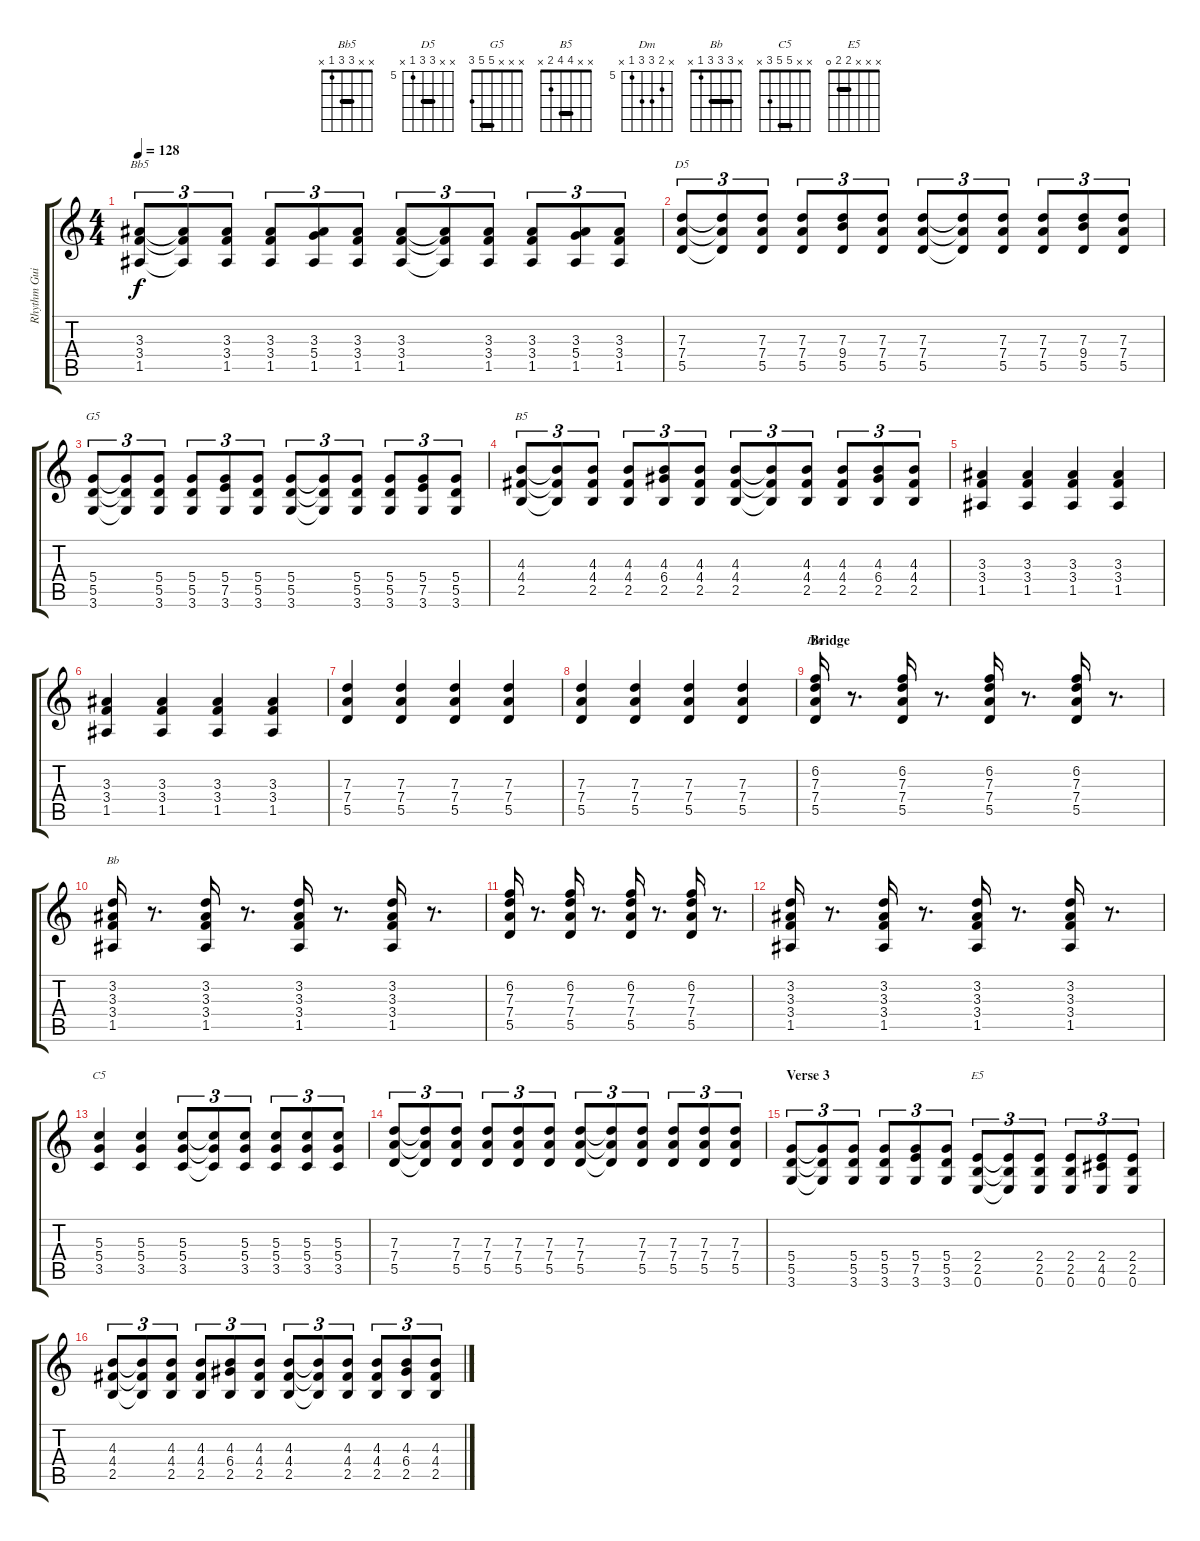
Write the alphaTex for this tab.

\track ("Rhythm Guitar" "Rhythm Gui") {instrument overdrivenguitar}
\staff {score tabs}
\tuning (E4 B3 G3 D3 A2 E2) {hide}
\chord ("Bb5" x x 3 3 1 x) {barre 3}
\chord ("D5" x x 7 7 5 x) {firstfret 5 barre 7}
\chord ("G5" x x x 5 5 3) {barre 5}
\chord ("B5" x x 4 4 2 x) {barre 4}
\chord ("Dm" x 6 7 7 5 x) {firstfret 5}
\chord ("Bb" x 3 3 3 1 x) {barre 3}
\chord ("C5" x x 5 5 3 x) {barre 5}
\chord ("E5" x x x 2 2 0) {barre 2}
\ts (4 4)
\tempo 128
\clef g2
\ks c
(3.3 3.4 1.5).8{tu (3 2) ch "Bb5" dy f} (3.3{t} 3.4{t} 1.5{t}).8{tu (3 2)} (3.3 3.4 1.5).8{tu (3 2)} (3.3 3.4 1.5).8{tu (3 2)} (3.3 5.4 1.5).8{tu (3 2)} (3.3 3.4 1.5).8{tu (3 2)} (3.3 3.4 1.5).8{tu (3 2)} (3.3{t} 3.4{t} 1.5{t}).8{tu (3 2)} (3.3 3.4 1.5).8{tu (3 2)} (3.3 3.4 1.5).8{tu (3 2)} (3.3 5.4 1.5).8{tu (3 2)} (3.3 3.4 1.5).8{tu (3 2)} |
(7.3 7.4 5.5).8{tu (3 2) ch "D5"} (7.3{t} 7.4{t} 5.5{t}).8{tu (3 2)} (7.3 7.4 5.5).8{tu (3 2)} (7.3 7.4 5.5).8{tu (3 2)} (7.3 9.4 5.5).8{tu (3 2)} (7.3 7.4 5.5).8{tu (3 2)} (7.3 7.4 5.5).8{tu (3 2)} (7.3{t} 7.4{t} 5.5{t}).8{tu (3 2)} (7.3 7.4 5.5).8{tu (3 2)} (7.3 7.4 5.5).8{tu (3 2)} (7.3 9.4 5.5).8{tu (3 2)} (7.3 7.4 5.5).8{tu (3 2)} |
(5.4 5.5 3.6).8{tu (3 2) ch "G5"} (5.4{t} 5.5{t} 3.6{t}).8{tu (3 2)} (5.4 5.5 3.6).8{tu (3 2)} (5.4 5.5 3.6).8{tu (3 2)} (5.4 7.5 3.6).8{tu (3 2)} (5.4 5.5 3.6).8{tu (3 2)} (5.4 5.5 3.6).8{tu (3 2)} (5.4{t} 5.5{t} 3.6{t}).8{tu (3 2)} (5.4 5.5 3.6).8{tu (3 2)} (5.4 5.5 3.6).8{tu (3 2)} (5.4 7.5 3.6).8{tu (3 2)} (5.4 5.5 3.6).8{tu (3 2)} |
(4.3 4.4 2.5).8{tu (3 2) ch "B5"} (4.3{t} 4.4{t} 2.5{t}).8{tu (3 2)} (4.3 4.4 2.5).8{tu (3 2)} (4.3 4.4 2.5).8{tu (3 2)} (4.3 6.4 2.5).8{tu (3 2)} (4.3 4.4 2.5).8{tu (3 2)} (4.3 4.4 2.5).8{tu (3 2)} (4.3{t} 4.4{t} 2.5{t}).8{tu (3 2)} (4.3 4.4 2.5).8{tu (3 2)} (4.3 4.4 2.5).8{tu (3 2)} (4.3 6.4 2.5).8{tu (3 2)} (4.3 4.4 2.5).8{tu (3 2)} |
(3.3 3.4 1.5).4 (3.3 3.4 1.5).4 (3.3 3.4 1.5).4 (3.3 3.4 1.5).4 |
(3.3 3.4 1.5).4 (3.3 3.4 1.5).4 (3.3 3.4 1.5).4 (3.3 3.4 1.5).4 |
(7.3 7.4 5.5).4 (7.3 7.4 5.5).4 (7.3 7.4 5.5).4 (7.3 7.4 5.5).4 |
(7.3 7.4 5.5).4 (7.3 7.4 5.5).4 (7.3 7.4 5.5).4 (7.3 7.4 5.5).4 |
\section ("" "Bridge")
(6.2 7.3 7.4 5.5).16{ch "Dm"} r.8{d} (6.2 7.3 7.4 5.5).16 r.8{d} (6.2 7.3 7.4 5.5).16 r.8{d} (6.2 7.3 7.4 5.5).16 r.8{d} |
(3.2 3.3 3.4 1.5).16{ch "Bb"} r.8{d} (3.2 3.3 3.4 1.5).16 r.8{d} (3.2 3.3 3.4 1.5).16 r.8{d} (3.2 3.3 3.4 1.5).16 r.8{d} |
(6.2 7.3 7.4 5.5).16 r.8{d} (6.2 7.3 7.4 5.5).16 r.8{d} (6.2 7.3 7.4 5.5).16 r.8{d} (6.2 7.3 7.4 5.5).16 r.8{d} |
(3.2 3.3 3.4 1.5).16 r.8{d} (3.2 3.3 3.4 1.5).16 r.8{d} (3.2 3.3 3.4 1.5).16 r.8{d} (3.2 3.3 3.4 1.5).16 r.8{d} |
(5.3 5.4 3.5).4{ch "C5"} (5.3 5.4 3.5).4 (5.3 5.4 3.5).8{tu (3 2)} (5.3{t} 5.4{t} 3.5{t}).8{tu (3 2)} (5.3 5.4 3.5).8{tu (3 2)} (5.3 5.4 3.5).8{tu (3 2)} (5.3 5.4 3.5).8{tu (3 2)} (5.3 5.4 3.5).8{tu (3 2)} |
(7.3 7.4 5.5).8{tu (3 2)} (7.3{t} 7.4{t} 5.5{t}).8{tu (3 2)} (7.3 7.4 5.5).8{tu (3 2)} (7.3 7.4 5.5).8{tu (3 2)} (7.3 7.4 5.5).8{tu (3 2)} (7.3 7.4 5.5).8{tu (3 2)} (7.3 7.4 5.5).8{tu (3 2)} (7.3{t} 7.4{t} 5.5{t}).8{tu (3 2)} (7.3 7.4 5.5).8{tu (3 2)} (7.3 7.4 5.5).8{tu (3 2)} (7.3 7.4 5.5).8{tu (3 2)} (7.3 7.4 5.5).8{tu (3 2)} |
\section ("" "Verse 3")
(5.4 5.5 3.6).8{tu (3 2)} (5.4{t} 5.5{t} 3.6{t}).8{tu (3 2)} (5.4 5.5 3.6).8{tu (3 2)} (5.4 5.5 3.6).8{tu (3 2)} (5.4 7.5 3.6).8{tu (3 2)} (5.4 5.5 3.6).8{tu (3 2)} (2.4 2.5 0.6).8{tu (3 2) ch "E5"} (2.4{t} 2.5{t} 0.6{t}).8{tu (3 2)} (2.4 2.5 0.6).8{tu (3 2)} (2.4 2.5 0.6).8{tu (3 2)} (2.4 4.5 0.6).8{tu (3 2)} (2.4 2.5 0.6).8{tu (3 2)} |
(4.3 4.4 2.5).8{tu (3 2)} (4.3{t} 4.4{t} 2.5{t}).8{tu (3 2)} (4.3 4.4 2.5).8{tu (3 2)} (4.3 4.4 2.5).8{tu (3 2)} (4.3 6.4 2.5).8{tu (3 2)} (4.3 4.4 2.5).8{tu (3 2)} (4.3 4.4 2.5).8{tu (3 2)} (4.3{t} 4.4{t} 2.5{t}).8{tu (3 2)} (4.3 4.4 2.5).8{tu (3 2)} (4.3 4.4 2.5).8{tu (3 2)} (4.3 6.4 2.5).8{tu (3 2)} (4.3 4.4 2.5).8{tu (3 2)}
